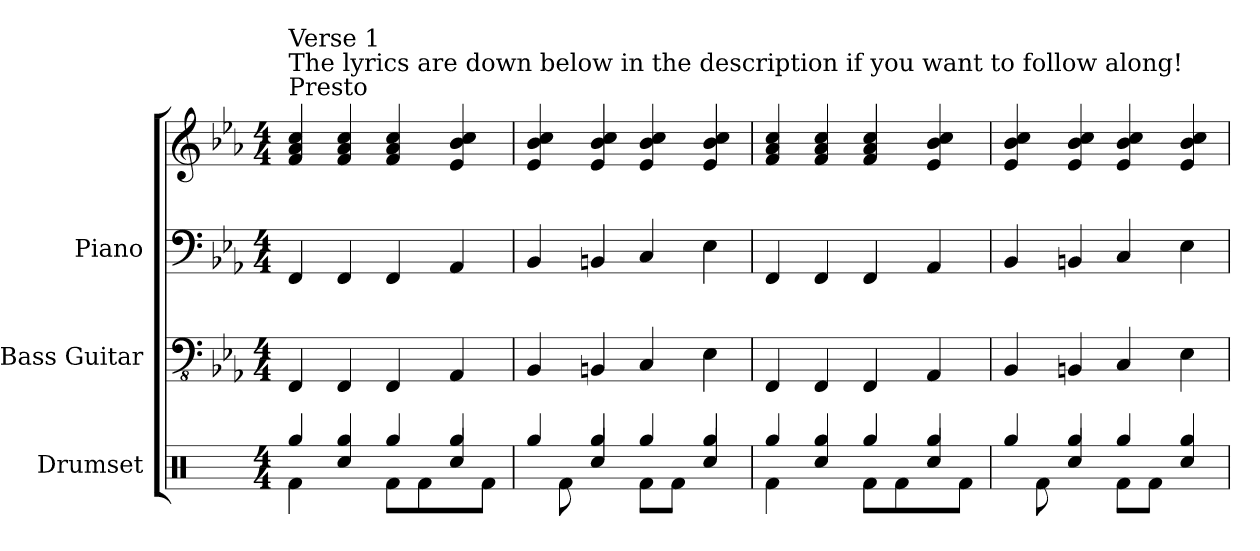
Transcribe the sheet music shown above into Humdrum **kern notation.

**kern	**kern	**kern	**kern
*part3	*part2	*part1	*part1
*staff4	*staff3	*staff2	*staff1
*I"Drumset	*I"Bass Guitar	*I"Piano	*
*I'Drs.	*I'B. Guit.	*I'Pno.	*
*clefX	*clefFv4	*clefF4	*clefG2
*k[]	*k[b-e-a-]	*k[b-e-a-]	*k[b-e-a-]
*C:	*E-:	*E-:	*E-:
*M4/4	*M4/4	*M4/4	*M4/4
=1	=1	=1	=1
*^	*	*	*
*	*^	*	*	*
!	!	!	!	!	!LO:TX:a:t=Presto
!	!	!	!	!	!LO:TX:a:t=The lyrics are down below in the description if you want to follow along!
!	!	!	!	!	!LO:TX:a:t=Verse 1
4Rgg/	4ryy	4Rf\	4FFF/	4FF/	4f/ 4a-/ 4cc/
4Rgg/	4Rcc/	4ryy	4FFF/	4FF/	4f/ 4a-/ 4cc/
4Rgg/	4ryy	8Rf\L	4FFF/	4FF/	4f/ 4a-/ 4cc/
.	.	8Rf\	.	.	.
4Rgg/	4Rcc/	8ryy	4AAA-/	4AA-/	4e-/ 4b-/ 4cc/
.	.	8Rf\J	.	.	.
=2	=2	=2	=2	=2	=2
4Rgg/	4ryy	8ryy	4BBB-/	4BB-/	4e-/ 4b-/ 4cc/
.	.	8Rf\	.	.	.
4Rgg/	4Rcc/	4ryy	4BBBn/	4BBn/	4e-/ 4b-/ 4cc/
4Rgg/	4ryy	8Rf\L	4CC/	4C/	4e-/ 4b-/ 4cc/
.	.	8Rf\J	.	.	.
4Rgg/	4Rcc/	4ryy	4EE-\	4E-\	4e-/ 4b-/ 4cc/
=3	=3	=3	=3	=3	=3
4Rgg/	4ryy	4Rf\	4FFF/	4FF/	4f/ 4a-/ 4cc/
4Rgg/	4Rcc/	4ryy	4FFF/	4FF/	4f/ 4a-/ 4cc/
4Rgg/	4ryy	8Rf\L	4FFF/	4FF/	4f/ 4a-/ 4cc/
.	.	8Rf\	.	.	.
4Rgg/	4Rcc/	8ryy	4AAA-/	4AA-/	4e-/ 4b-/ 4cc/
.	.	8Rf\J	.	.	.
=4	=4	=4	=4	=4	=4
4Rgg/	4ryy	8ryy	4BBB-/	4BB-/	4e-/ 4b-/ 4cc/
.	.	8Rf\	.	.	.
4Rgg/	4Rcc/	4ryy	4BBBn/	4BBn/	4e-/ 4b-/ 4cc/
4Rgg/	4ryy	8Rf\L	4CC/	4C/	4e-/ 4b-/ 4cc/
.	.	8Rf\J	.	.	.
4Rgg/	4Rcc/	4ryy	4EE-\	4E-\	4e-/ 4b-/ 4cc/
*v	*v	*v	*	*	*
=	=	=	=
*-	*-	*-	*-
